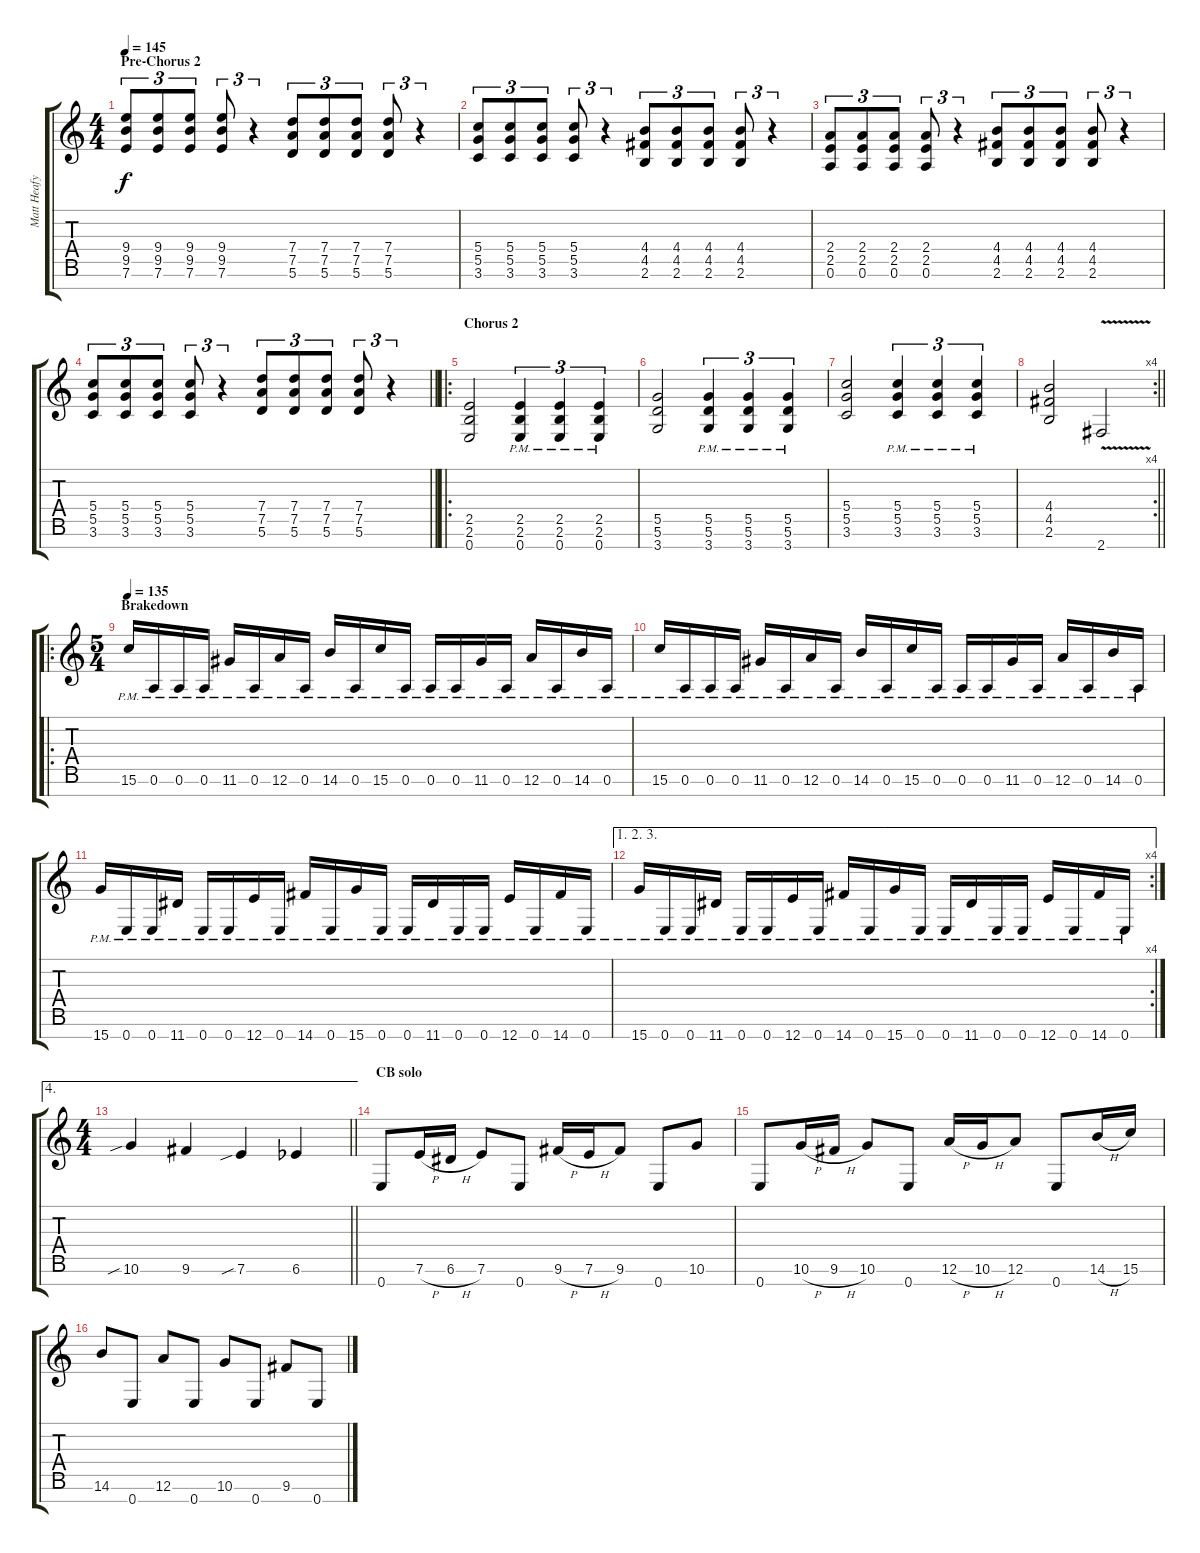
\track ("Matt Heafy" "Matt Heafy") {instrument distortionguitar}
\staff {score tabs}
\tuning (A4 E4 C4 G3 D3 A2 E2) {hide}
\ts (4 4)
\section ("" "Pre-Chorus 2")
\tempo 145
\clef g2
\ks c
(9.4 9.5 7.6).8{tu (3 2) dy f} (9.4 9.5 7.6).8{tu (3 2)} (9.4 9.5 7.6).8{tu (3 2)} (9.4 9.5 7.6).8{tu (3 2)} r.4{tu (3 2)} (7.4 7.5 5.6).8{tu (3 2)} (7.4 7.5 5.6).8{tu (3 2)} (7.4 7.5 5.6).8{tu (3 2)} (7.4 7.5 5.6).8{tu (3 2)} r.4{tu (3 2)} |
(5.4 5.5 3.6).8{tu (3 2)} (5.4 5.5 3.6).8{tu (3 2)} (5.4 5.5 3.6).8{tu (3 2)} (5.4 5.5 3.6).8{tu (3 2)} r.4{tu (3 2)} (4.4 4.5 2.6).8{tu (3 2)} (4.4 4.5 2.6).8{tu (3 2)} (4.4 4.5 2.6).8{tu (3 2)} (4.4 4.5 2.6).8{tu (3 2)} r.4{tu (3 2)} |
(2.4 2.5 0.6).8{tu (3 2)} (2.4 2.5 0.6).8{tu (3 2)} (2.4 2.5 0.6).8{tu (3 2)} (2.4 2.5 0.6).8{tu (3 2)} r.4{tu (3 2)} (4.4 4.5 2.6).8{tu (3 2)} (4.4 4.5 2.6).8{tu (3 2)} (4.4 4.5 2.6).8{tu (3 2)} (4.4 4.5 2.6).8{tu (3 2)} r.4{tu (3 2)} |
\barLineRight lightlight
(5.4 5.5 3.6).8{tu (3 2)} (5.4 5.5 3.6).8{tu (3 2)} (5.4 5.5 3.6).8{tu (3 2)} (5.4 5.5 3.6).8{tu (3 2)} r.4{tu (3 2)} (7.4 7.5 5.6).8{tu (3 2)} (7.4 7.5 5.6).8{tu (3 2)} (7.4 7.5 5.6).8{tu (3 2)} (7.4 7.5 5.6).8{tu (3 2)} r.4{tu (3 2)} |
\ro
\section ("" "Chorus 2")
(2.5 2.6 0.7).2 (2.5{pm} 2.6{pm} 0.7{pm}).4{tu (3 2)} (2.5{pm} 2.6{pm} 0.7{pm}).4{tu (3 2)} (2.5{pm} 2.6{pm} 0.7{pm}).4{tu (3 2)} |
(5.5 5.6 3.7).2 (5.5{pm} 5.6{pm} 3.7{pm}).4{tu (3 2)} (5.5{pm} 5.6{pm} 3.7{pm}).4{tu (3 2)} (5.5{pm} 5.6{pm} 3.7{pm}).4{tu (3 2)} |
(5.4 5.5 3.6).2 (5.4{pm} 5.5{pm} 3.6{pm}).4{tu (3 2)} (5.4{pm} 5.5{pm} 3.6{pm}).4{tu (3 2)} (5.4{pm} 5.5{pm} 3.6{pm}).4{tu (3 2)} |
\rc 4
\barLineRight lightlight
(4.4 4.5 2.6).2 2.7{v}.2 |
\ro
\ts (5 4)
\section ("" "Brakedown")
\tempo 135
15.6{pm}.16 0.6{pm}.16 0.6{pm}.16 0.6{pm}.16 11.6{pm}.16 0.6{pm}.16 12.6{pm}.16 0.6{pm}.16 14.6{pm}.16 0.6{pm}.16 15.6{pm}.16 0.6{pm}.16 0.6{pm}.16 0.6{pm}.16 11.6{pm}.16 0.6{pm}.16 12.6{pm}.16 0.6{pm}.16 14.6{pm}.16 0.6{pm}.16 |
15.6{pm}.16 0.6{pm}.16 0.6{pm}.16 0.6{pm}.16 11.6{pm}.16 0.6{pm}.16 12.6{pm}.16 0.6{pm}.16 14.6{pm}.16 0.6{pm}.16 15.6{pm}.16 0.6{pm}.16 0.6{pm}.16 0.6{pm}.16 11.6{pm}.16 0.6{pm}.16 12.6{pm}.16 0.6{pm}.16 14.6{pm}.16 0.6{pm}.16 |
15.7{pm}.16 0.7{pm}.16 0.7{pm}.16 11.7{pm}.16 0.7{pm}.16 0.7{pm}.16 12.7{pm}.16 0.7{pm}.16 14.7{pm}.16 0.7{pm}.16 15.7{pm}.16 0.7{pm}.16 0.7{pm}.16 11.7{pm}.16 0.7{pm}.16 0.7{pm}.16 12.7{pm}.16 0.7{pm}.16 14.7{pm}.16 0.7{pm}.16 |
\ae (1 2 3)
\rc 4
15.7{pm}.16 0.7{pm}.16 0.7{pm}.16 11.7{pm}.16 0.7{pm}.16 0.7{pm}.16 12.7{pm}.16 0.7{pm}.16 14.7{pm}.16 0.7{pm}.16 15.7{pm}.16 0.7{pm}.16 0.7{pm}.16 11.7{pm}.16 0.7{pm}.16 0.7{pm}.16 12.7{pm}.16 0.7{pm}.16 14.7{pm}.16 0.7{pm}.16 |
\ae 4
\ts (4 4)
\barLineRight lightlight
10.6{sib}.4 9.6.4 7.6{sib}.4 6.6{acc b}.4 |
\section ("" "CB solo")
0.7.8 7.6{h}.16 6.6{h}.16 7.6.8 0.7.8 9.6{h}.16 7.6{h}.16 9.6.8 0.7.8 10.6.8 |
0.7.8 10.6{h}.16 9.6{h}.16 10.6.8 0.7.8 12.6{h}.16 10.6{h}.16 12.6.8 0.7.8 14.6{h}.16 15.6.16 |
14.6.8 0.7.8 12.6.8 0.7.8 10.6.8 0.7.8 9.6.8 0.7.8
